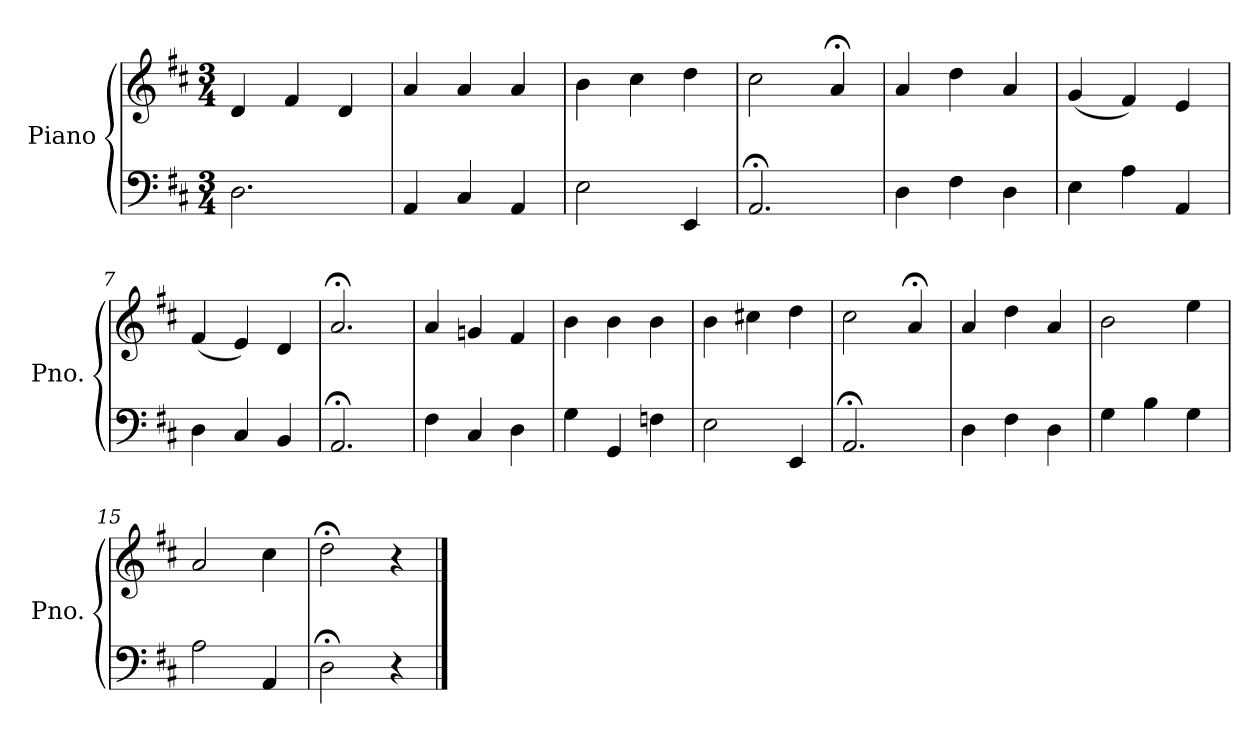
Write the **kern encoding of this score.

**kern	**kern
*part1	*part1
*staff2	*staff1
*I"Piano	*
*I'Pno.	*
*clefF4	*clefG2
*k[f#c#]	*k[f#c#]
*M3/4	*M3/4
=1	=1
2.D\	4d/
.	4f#/
.	4d/
=2	=2
4AA/	4a/
4C#/	4a/
4AA/	4a/
=3	=3
2E\	4b\
.	4cc#\
4EE/	4dd\
=4	=4
2.AA;</	2cc#\
.	4a;</
=5	=5
4D\	4a/
4F#\	4dd\
4D\	4a/
=6	=6
4E\	(4g/
4A\	4f#/)
4AA/	4e/
=7	=7
4D\	(4f#/
4C#/	4e/)
4BB/	4d/
=8	=8
2.AA;</	2.a;</
=9	=9
4F#\	4a/
4C#/	4gn/
4D\	4f#/
=10	=10
4G\	4b\
4GG/	4b\
4Fn\	4b\
!!LO:LB:g=z
=11	=11
2E\	4b\
.	4cc#X\
4EE/	4dd\
=12	=12
2.AA;</	2cc#\
.	4a;</
=13	=13
4D\	4a/
4F#\	4dd\
4D\	4a/
=14	=14
4G\	2b\
4B\	.
4G\	4ee\
=15	=15
2A\	2a/
4AA/	4cc#\
=16	=16
2D;<\	2dd;<\
4r	4r
==	==
*-	*-
